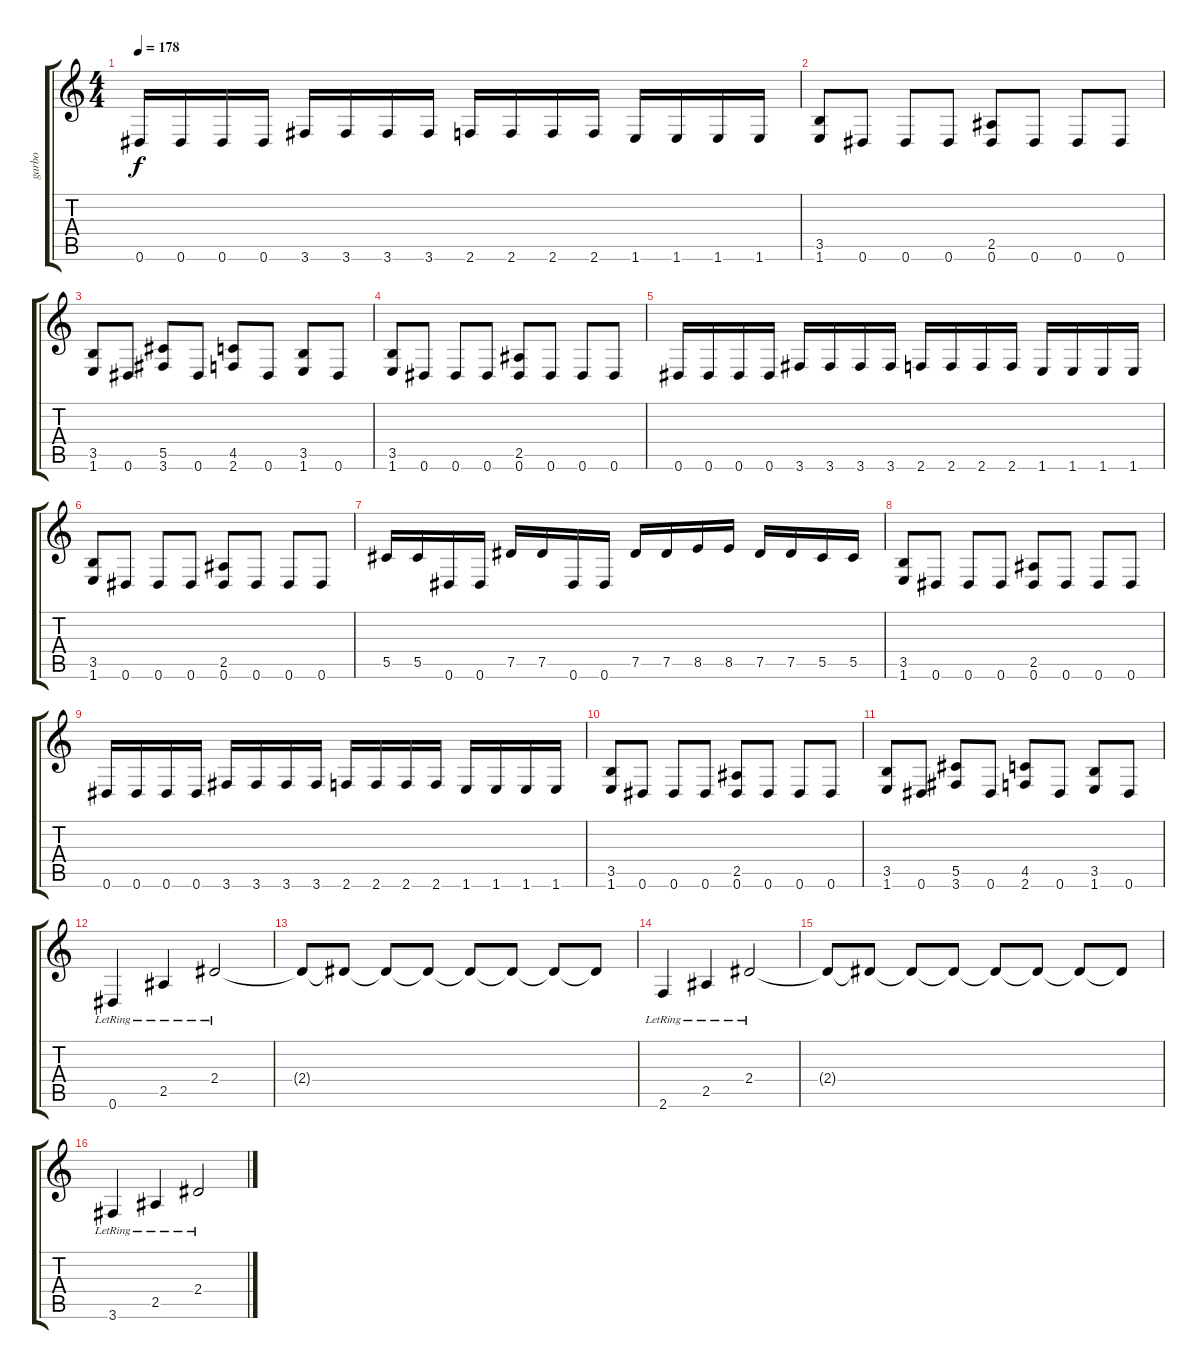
\track ("garbo" "garbo") {instrument overdrivenguitar}
\staff {score tabs}
\tuning (Eb4 Bb3 Gb3 Db3 Ab2 Eb2) {hide}
\ts (4 4)
\tempo 178
\clef g2
\ks c
0.6.16{dy f} 0.6.16 0.6.16 0.6.16 3.6.16 3.6.16 3.6.16 3.6.16 2.6.16 2.6.16 2.6.16 2.6.16 1.6.16 1.6.16 1.6.16 1.6.16 |
(3.5 1.6).8 0.6.8 0.6.8 0.6.8 (2.5 0.6).8 0.6.8 0.6.8 0.6.8 |
(3.5 1.6).8 0.6.8 (5.5 3.6).8 0.6.8 (4.5 2.6).8 0.6.8 (3.5 1.6).8 0.6.8 |
(3.5 1.6).8 0.6.8 0.6.8 0.6.8 (2.5 0.6).8 0.6.8 0.6.8 0.6.8 |
0.6.16 0.6.16 0.6.16 0.6.16 3.6.16 3.6.16 3.6.16 3.6.16 2.6.16 2.6.16 2.6.16 2.6.16 1.6.16 1.6.16 1.6.16 1.6.16 |
(3.5 1.6).8 0.6.8 0.6.8 0.6.8 (2.5 0.6).8 0.6.8 0.6.8 0.6.8 |
5.5.16 5.5.16 0.6.16 0.6.16 7.5.16 7.5.16 0.6.16 0.6.16 7.5.16 7.5.16 8.5.16 8.5.16 7.5.16 7.5.16 5.5.16 5.5.16 |
(3.5 1.6).8 0.6.8 0.6.8 0.6.8 (2.5 0.6).8 0.6.8 0.6.8 0.6.8 |
0.6.16 0.6.16 0.6.16 0.6.16 3.6.16 3.6.16 3.6.16 3.6.16 2.6.16 2.6.16 2.6.16 2.6.16 1.6.16 1.6.16 1.6.16 1.6.16 |
(3.5 1.6).8 0.6.8 0.6.8 0.6.8 (2.5 0.6).8 0.6.8 0.6.8 0.6.8 |
(3.5 1.6).8 0.6.8 (5.5 3.6).8 0.6.8 (4.5 2.6).8 0.6.8 (3.5 1.6).8 0.6.8 |
0.6{lr}.4 2.5{lr}.4 2.4{lr}.2 |
2.4{t}.8 2.4{t}.8 2.4{t}.8 2.4{t}.8 2.4{t}.8 2.4{t}.8 2.4{t}.8 2.4{t}.8 |
2.6{lr}.4 2.5{lr}.4 2.4{lr}.2 |
2.4{t}.8 2.4{t}.8 2.4{t}.8 2.4{t}.8 2.4{t}.8 2.4{t}.8 2.4{t}.8 2.4{t}.8 |
3.6{lr}.4 2.5{lr}.4 2.4{lr}.2
